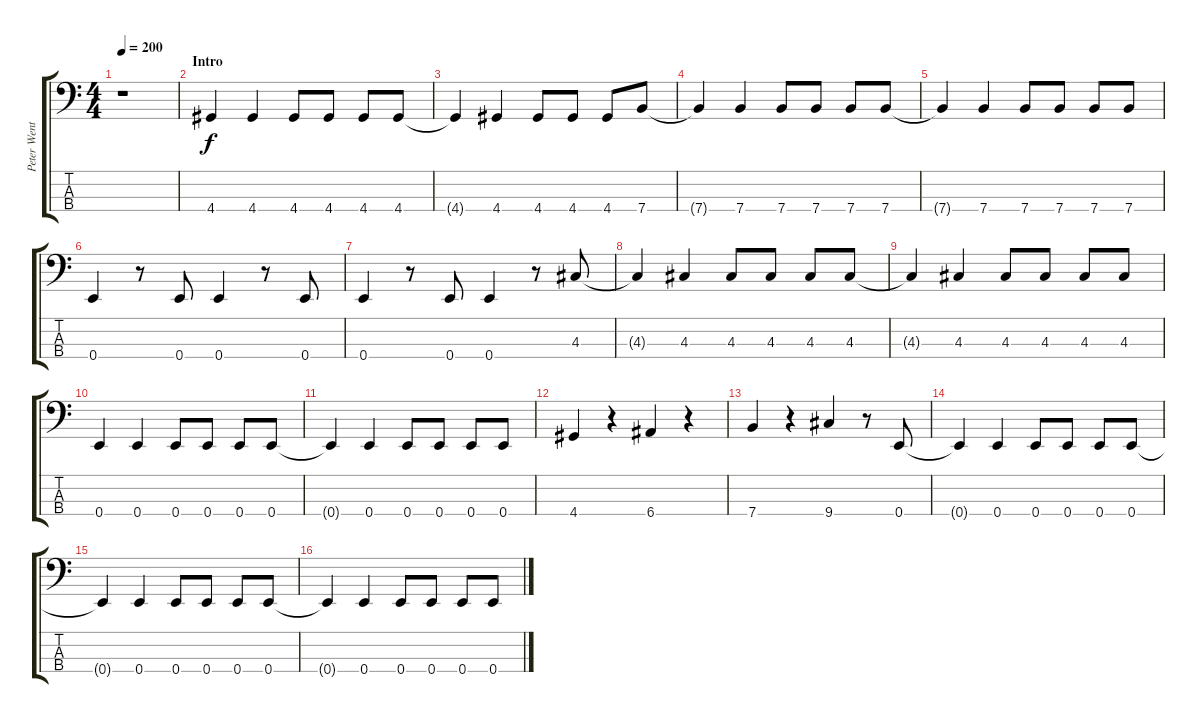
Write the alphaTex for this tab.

\track ("Peter Wentz (Bass)" "Peter Went") {instrument electricbasspick}
\staff {score tabs}
\tuning (G2 D2 A1 E1) {hide}
\ts (4 4)
\tempo 200
\clef f4
\ks c
r.1{dy f instrument electricbasspick} |
\section ("" "Intro")
4.4.4 4.4.4 4.4.8 4.4.8 4.4.8 4.4.8 |
4.4{t}.4 4.4.4 4.4.8 4.4.8 4.4.8 7.4.8 |
7.4{t}.4 7.4.4 7.4.8 7.4.8 7.4.8 7.4.8 |
7.4{t}.4 7.4.4 7.4.8 7.4.8 7.4.8 7.4.8 |
0.4.4 r.8 0.4.8 0.4.4 r.8 0.4.8 |
0.4.4 r.8 0.4.8 0.4.4 r.8 4.3.8 |
4.3{t}.4 4.3.4 4.3.8 4.3.8 4.3.8 4.3.8 |
4.3{t}.4 4.3.4 4.3.8 4.3.8 4.3.8 4.3.8 |
0.4.4 0.4.4 0.4.8 0.4.8 0.4.8 0.4.8 |
0.4{t}.4 0.4.4 0.4.8 0.4.8 0.4.8 0.4.8 |
4.4.4 r.4 6.4.4 r.4 |
7.4.4 r.4 9.4.4 r.8 0.4.8 |
0.4{t}.4 0.4.4 0.4.8 0.4.8 0.4.8 0.4.8 |
0.4{t}.4 0.4.4 0.4.8 0.4.8 0.4.8 0.4.8 |
0.4{t}.4 0.4.4 0.4.8 0.4.8 0.4.8 0.4.8
